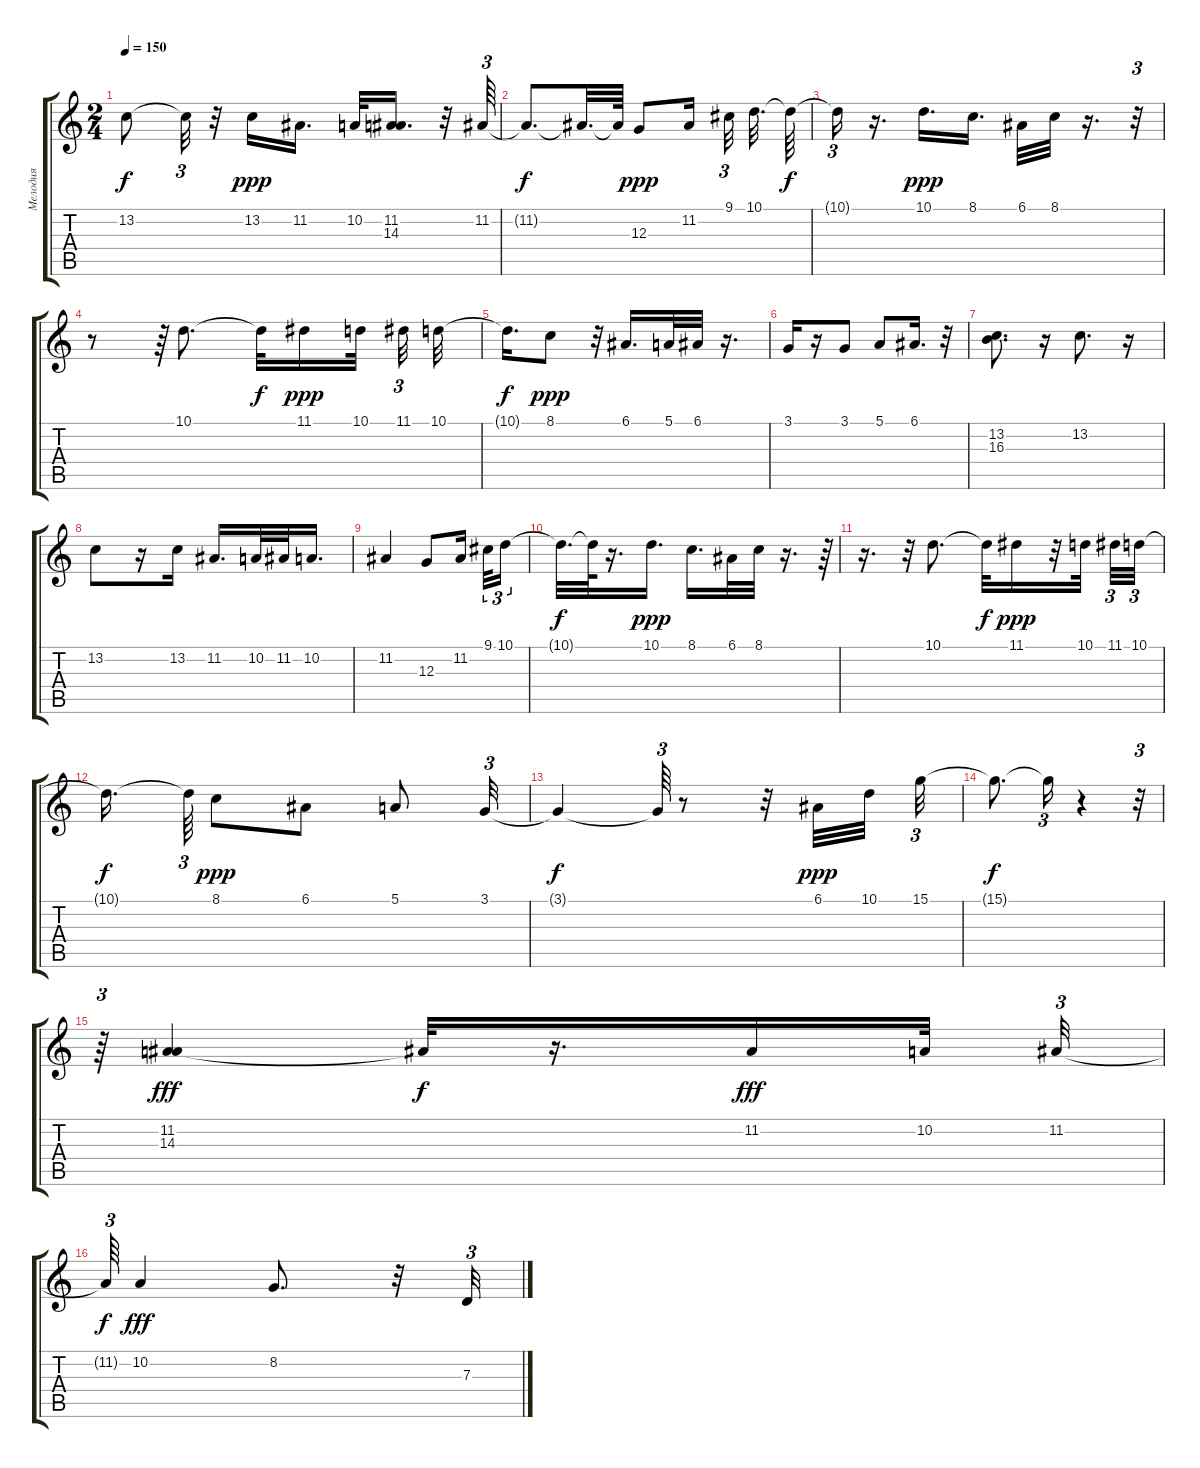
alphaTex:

\track ("Мелодия" "Мелодия") {instrument tangoaccordion}
\staff {score tabs}
\tuning (E4 B3 G3 D3 A2 E2) {hide}
\ts (2 4)
\tempo 150
\clef g2
\ks c
13.2{t}.8{dy f} 13.2{t}.32{tu (3 2)} r.32 13.2.16{dy ppp} 11.2.16{d} 10.2.32 (11.2 14.3).16{d} r.32 11.2.64{tu (3 2)} |
11.2{t}.8{d dy f} 11.2{t}.32{d} 11.2{t}.64 12.3.8{dy ppp} 11.2.16{beam splitsecondary} 9.1.32{tu (3 2)} 10.1.32{d} 10.1{t}.64{dy f} |
10.1{t}.16{tu (3 2)} r.16{d} 10.1.16{d dy ppp} 8.1.16{d} 6.1.32 8.1.32 r.16{d} r.32{tu (3 2)} |
r.8 r.64{tu (3 2)} 10.1.8{d} 10.1{t}.32{dy f} 11.1.16{dy ppp} 10.1.32{beam splitsecondary} 11.1.32{tu (3 2)} 10.1.32 |
10.1{t}.16{d dy f} 8.1.8{dy ppp} r.32 6.1.16{d} 5.1.32 6.1.32 r.16{d} |
3.1.16 r.16 3.1.8 5.1.8 6.1.16{d} r.32 |
(13.2 16.3).8{d} r.16 13.2.8{d} r.16 |
13.2.8 r.16 13.2.16 11.2.16{d} 10.2.32 11.2.32 10.2.16{d} |
11.2.4 12.3.8 11.2.16{beam splitsecondary} 9.1.32{tu (3 2)} 10.1.16{tu (3 2)} |
10.1{t}.32{d dy f} 10.1{t}.64 r.16{d} 10.1.16{d dy ppp} 8.1.16{d} 6.1.32 8.1.32 r.16{d} r.64{tu (3 2)} |
r.16{d} r.32{tu (3 2)} 10.1.8{d} 10.1{t}.32{dy f} 11.1.16{dy ppp} r.32 10.1.32{beam splitsecondary} 11.1.32{tu (3 2)} 10.1.32{tu (3 2)} |
10.1{t}.16{d dy f beam splitsecondary} 10.1{t}.64{tu (3 2)} 8.1.8{dy ppp} 6.1.8 5.1.8 3.1.32{tu (3 2)} |
3.1{t}.4{dy f} 3.1{t}.64{tu (3 2)} r.8 r.32 6.1.32{dy ppp} 10.1.32{beam splitsecondary} 15.1.32{tu (3 2)} |
15.1{t}.8{d dy f} 15.1{t}.16{tu (3 2)} r.4 r.32{tu (3 2)} |
r.64{tu (3 2)} (11.2 14.3).4{dy fff} 11.2{t}.32{dy f} r.16{d} 11.2.16{dy fff} 10.2.32 11.2.32{tu (3 2)} |
11.2{t}.64{tu (3 2) dy f} 10.2.4{dy fff} 8.2.8{d} r.32 7.3.32{tu (3 2)}
